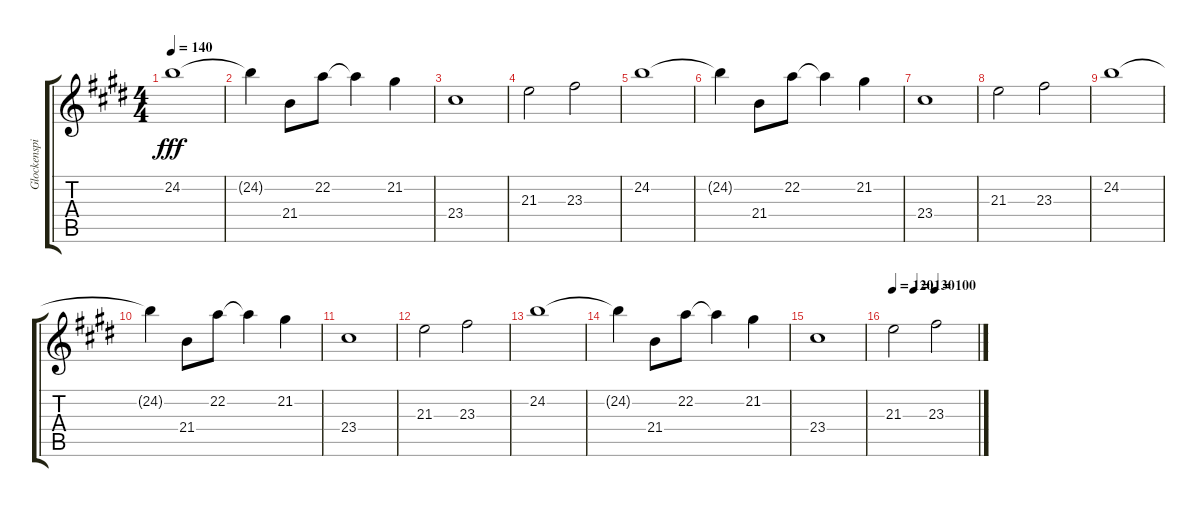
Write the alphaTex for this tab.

\track ("Glockenspiel" "Glockenspi") {instrument glockenspiel}
\staff {score tabs}
\tuning (E4 B3 G3 D3 A2 E2) {hide}
\ts (4 4)
\tempo 140
\clef g2
\ks e
24.2.1{dy fff} |
24.2{t}.4 21.4.8 22.2.8 22.2{t}.4 21.2.4 |
23.4.1 |
21.3.2 23.3.2 |
24.2.1 |
24.2{t}.4 21.4.8 22.2.8 22.2{t}.4 21.2.4 |
23.4.1 |
21.3.2 23.3.2 |
24.2.1 |
24.2{t}.4 21.4.8 22.2.8 22.2{t}.4 21.2.4 |
23.4.1 |
21.3.2 23.3.2 |
24.2.1 |
24.2{t}.4 21.4.8 22.2.8 22.2{t}.4 21.2.4 |
23.4.1 |
\tempo 120
\tempo (130 0.25)
\tempo (100 0.5)
21.3.2 23.3.2
